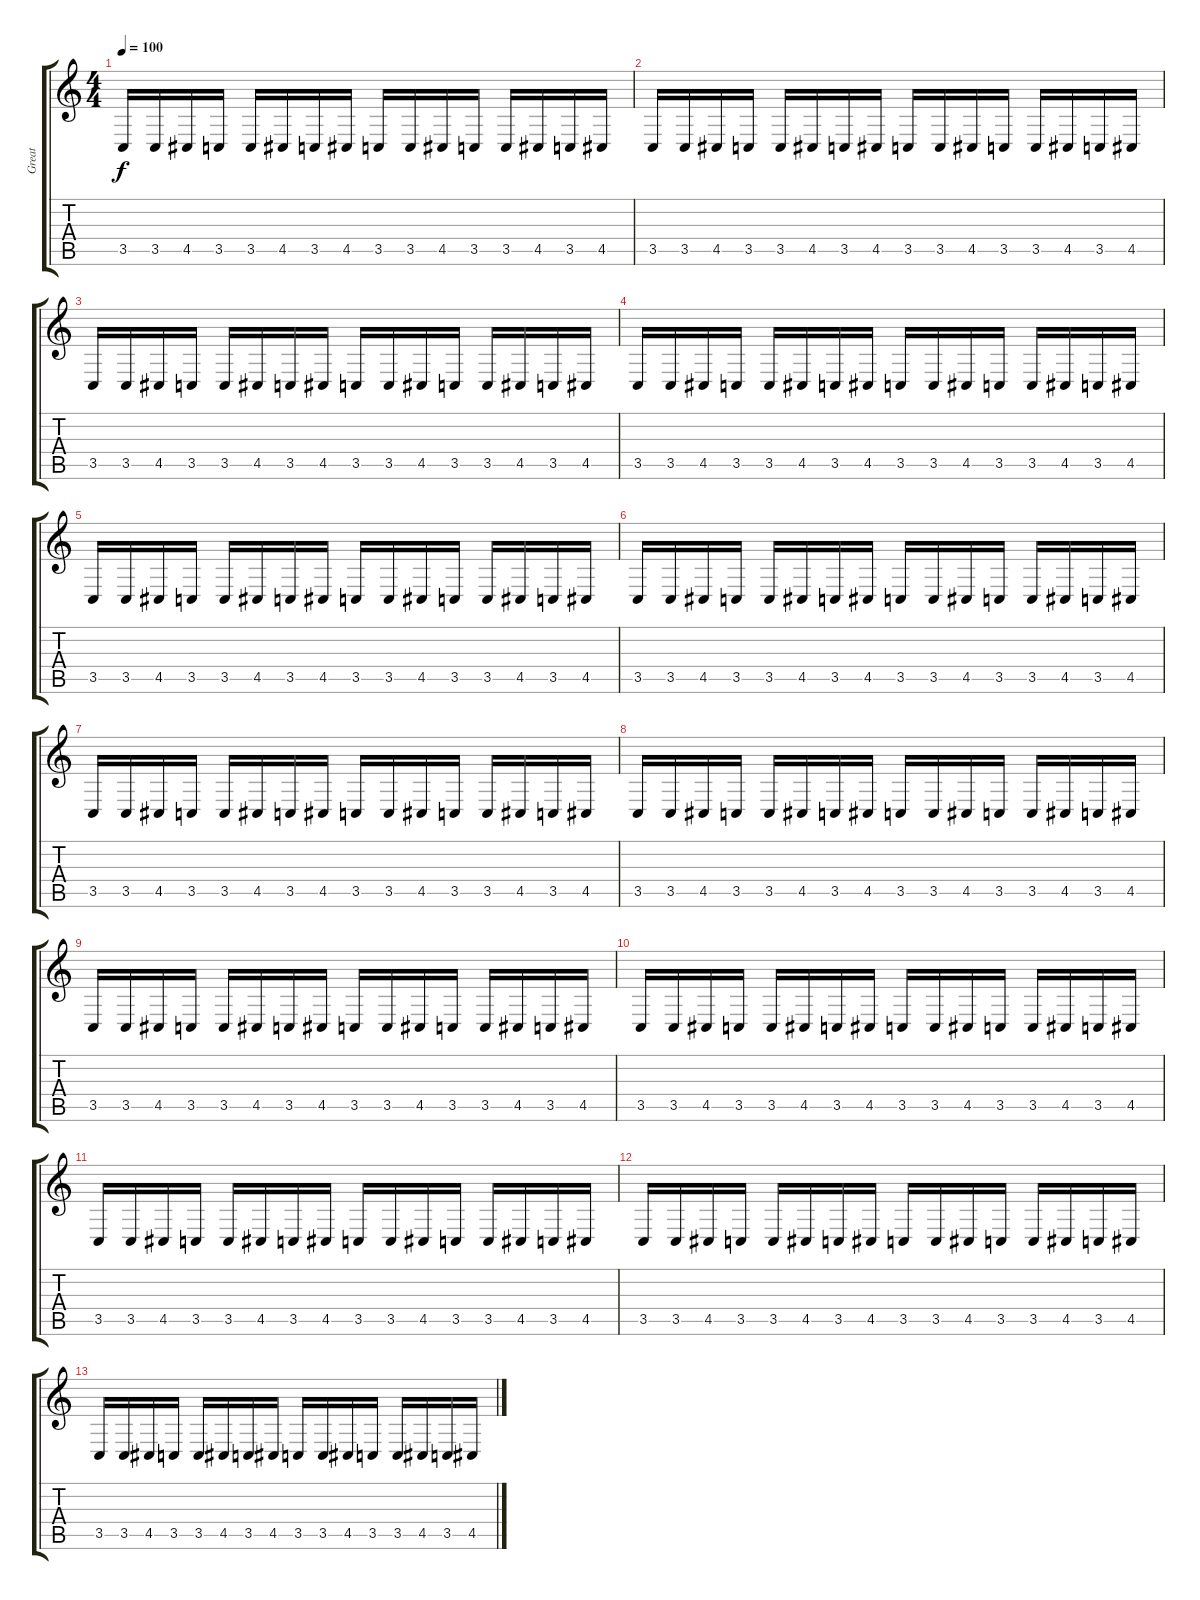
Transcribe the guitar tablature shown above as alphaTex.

\track ("     Great" "     Great") {instrument lead2sawtooth}
\staff {score tabs}
\tuning (E4 B3 G3 D3 A2 E2) {hide}
\ts (4 4)
\tempo 100
\clef g2
\ks c
3.5.16{dy f volume 13 instrument lead1square} 3.5.16 4.5.16 3.5.16 3.5.16 4.5.16 3.5.16 4.5.16 3.5.16 3.5.16 4.5.16 3.5.16 3.5.16 4.5.16 3.5.16 4.5.16 |
3.5.16{volume 13 instrument lead1square} 3.5.16 4.5.16 3.5.16 3.5.16 4.5.16 3.5.16 4.5.16 3.5.16 3.5.16 4.5.16 3.5.16 3.5.16 4.5.16 3.5.16 4.5.16 |
3.5.16{volume 13 instrument lead1square} 3.5.16 4.5.16 3.5.16 3.5.16 4.5.16 3.5.16 4.5.16 3.5.16 3.5.16 4.5.16 3.5.16 3.5.16 4.5.16 3.5.16 4.5.16 |
3.5.16{volume 13 instrument lead1square} 3.5.16 4.5.16 3.5.16 3.5.16 4.5.16 3.5.16 4.5.16 3.5.16 3.5.16 4.5.16 3.5.16 3.5.16 4.5.16 3.5.16 4.5.16 |
3.5.16{volume 13 instrument lead1square} 3.5.16 4.5.16 3.5.16 3.5.16 4.5.16 3.5.16 4.5.16 3.5.16 3.5.16 4.5.16 3.5.16 3.5.16 4.5.16 3.5.16 4.5.16 |
3.5.16{volume 13 instrument lead1square} 3.5.16 4.5.16 3.5.16 3.5.16 4.5.16 3.5.16 4.5.16 3.5.16 3.5.16 4.5.16 3.5.16 3.5.16 4.5.16 3.5.16 4.5.16 |
3.5.16{volume 13 instrument lead1square} 3.5.16 4.5.16 3.5.16 3.5.16 4.5.16 3.5.16 4.5.16 3.5.16 3.5.16 4.5.16 3.5.16 3.5.16 4.5.16 3.5.16 4.5.16 |
3.5.16{volume 13 instrument lead1square} 3.5.16 4.5.16 3.5.16 3.5.16 4.5.16 3.5.16 4.5.16 3.5.16 3.5.16 4.5.16 3.5.16 3.5.16 4.5.16 3.5.16 4.5.16 |
3.5.16{volume 13 instrument lead1square} 3.5.16 4.5.16 3.5.16 3.5.16 4.5.16 3.5.16 4.5.16 3.5.16 3.5.16 4.5.16 3.5.16 3.5.16 4.5.16 3.5.16 4.5.16 |
3.5.16{volume 13 instrument lead1square} 3.5.16 4.5.16 3.5.16 3.5.16 4.5.16 3.5.16 4.5.16 3.5.16 3.5.16 4.5.16 3.5.16 3.5.16 4.5.16 3.5.16 4.5.16 |
3.5.16{volume 13 instrument lead1square} 3.5.16 4.5.16 3.5.16 3.5.16 4.5.16 3.5.16 4.5.16 3.5.16 3.5.16 4.5.16 3.5.16 3.5.16 4.5.16 3.5.16 4.5.16 |
3.5.16{volume 13 instrument lead1square} 3.5.16 4.5.16 3.5.16 3.5.16 4.5.16 3.5.16 4.5.16 3.5.16 3.5.16 4.5.16 3.5.16 3.5.16 4.5.16 3.5.16 4.5.16 |
3.5.16{volume 13 instrument lead1square} 3.5.16 4.5.16 3.5.16 3.5.16 4.5.16 3.5.16 4.5.16 3.5.16 3.5.16 4.5.16 3.5.16 3.5.16 4.5.16 3.5.16 4.5.16
